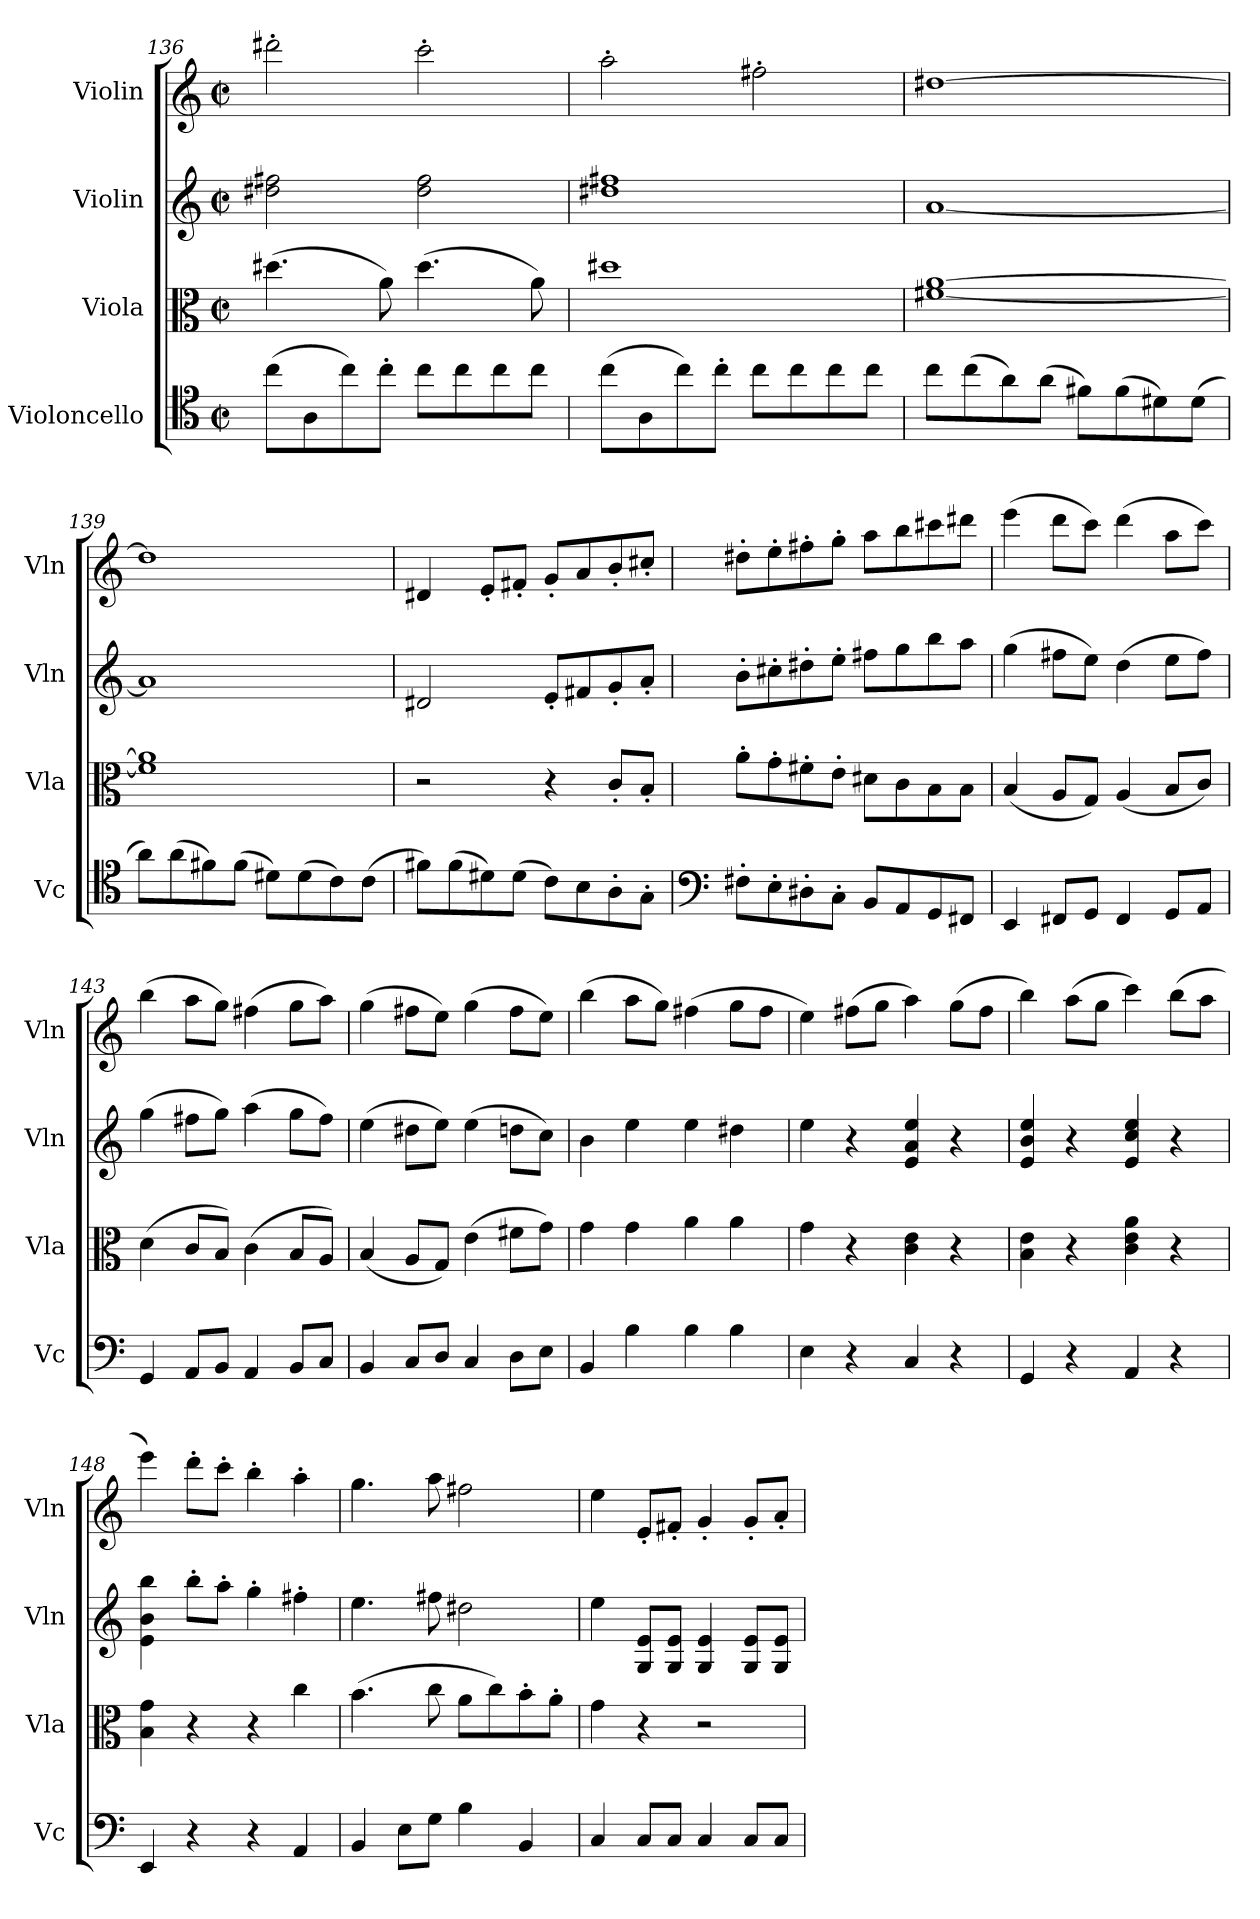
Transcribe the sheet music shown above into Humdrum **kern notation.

**kern	**kern	**kern	**kern
*part4	*part3	*part2	*part1
*staff4	*staff3	*staff2	*staff1
*I"Violoncello	*I"Viola	*I"Violin	*I"Violin
*I'Vc	*I'Vla	*I'Vln	*I'Vln
*clefC4	*clefC3	*clefG2	*clefG2
*k[]	*k[]	*k[]	*k[]
*M2/2	*M2/2	*M2/2	*M2/2
*met(c|)	*met(c|)	*met(c|)	*met(c|)
=136	=136	=136	=136
(8cc\L	(4.dd#X\	2dd#X\ 2ff#X\	2ddd#X'\
8A\	.	.	.
8cc\)	.	.	.
8cc'\J	8a\)	.	.
8cc\L	(4.dd#\	2dd#\ 2ff#\	2ccc'\
8cc\	.	.	.
8cc\	.	.	.
8cc\J	8a\)	.	.
=137	=137	=137	=137
(8cc\L	1dd#X	1dd#X 1ff#X	2aa'\
8A\	.	.	.
8cc\)	.	.	.
8cc'\J	.	.	.
8cc\L	.	.	2ff#X'\
8cc\	.	.	.
8cc\	.	.	.
8cc\J	.	.	.
=138	=138	=138	=138
8cc\L	[1f#X [1a	[1a	[1dd#X
(8cc\	.	.	.
8a\)	.	.	.
(8a\J	.	.	.
8f#X\L)	.	.	.
(8f#\	.	.	.
8d#X\)	.	.	.
(8d#\J	.	.	.
=139	=139	=139	=139
8a\L)	1f#] 1a]	1a]	1dd#]
(8a\	.	.	.
8f#X\)	.	.	.
(8f#\J	.	.	.
8d#X\L)	.	.	.
(8d#\	.	.	.
8c\)	.	.	.
(8c\J	.	.	.
=140	=140	=140	=140
8f#X\L)	2r	2d#X/	4d#X/
(8f#\	.	.	.
8d#X\)	.	.	8e'/L
(8d#\J	.	.	8f#X'/J
8c\L)	4r	8e'/L	8g'/L
8B\	.	8f#X/	8a/
8A'\	8c'/L	8g'/	8b'/
8G'\J	8B'/J	8a'/J	8cc#X'/J
=141	=141	=141	=141
*clefF4	*	*	*
8F#X'\L	8a'\L	8b'\L	8dd#X'\L
8E'\	8g'\	8cc#X'\	8ee'\
8D#X'\	8f#X'\	8dd#X'\	8ff#X'\
8C'\J	8e'\J	8ee'\J	8gg'\J
8BB/L	8d#X\L	8ff#X\L	8aa\L
8AA/	8c\	8gg\	8bb\
8GG/	8B\	8bb\	8ccc#X\
8FF#X/J	8B\J	8aa\J	8ddd#X\J
=142	=142	=142	=142
4EE/	(4B/	(4gg\	(4eee\
8FF#X/L	8A/L	8ff#X\L	8ddd\L
8GG/J	8G/J)	8ee\J)	8ccc\J)
4FF#/	(4A/	(4dd\	(4ddd\
8GG/L	8B/L	8ee\L	8aa\L
8AA/J	8c/J)	8ff#\J)	8ccc\J)
=143	=143	=143	=143
4GG/	(4d\	(4gg\	(4bb\
8AA/L	8c/L	8ff#X\L	8aa\L
8BB/J	8B/J)	8gg\J)	8gg\J)
4AA/	(4c\	(4aa\	(4ff#X\
8BB/L	8B/L	8gg\L	8gg\L
8C/J	8A/J)	8ff#\J)	8aa\J)
=144	=144	=144	=144
4BB/	(4B/	(4ee\	(4gg\
8C/L	8A/L	8dd#X\L	8ff#X\L
8D/J	8G/J)	8ee\J)	8ee\J)
4C/	(4e\	(4ee\	(4gg\
8D\L	8f#X\L	8ddn\L	8ff#\L
8E\J	8g\J)	8cc\J)	8ee\J)
=145	=145	=145	=145
4BB/	4g\	4b\	(4bb\
4B\	4g\	4ee\	8aa\L
.	.	.	8gg\J)
4B\	4a\	4ee\	(4ff#X\
4B\	4a\	4dd#X\	8gg\L
.	.	.	8ff#\J
=146	=146	=146	=146
4E\	4g\	4ee\	4ee\)
4r	4r	4r	(8ff#X\L
.	.	.	8gg\J
4C/	4c\ 4e\	4e/ 4a/ 4ee/	4aa\)
4r	4r	4r	(8gg\L
.	.	.	8ff#\J
=147	=147	=147	=147
4GG/	4B\ 4e\	4e/ 4b/ 4ee/	4bb\)
4r	4r	4r	(8aa\L
.	.	.	8gg\J
4AA/	4c\ 4e\ 4a\	4e/ 4cc/ 4ee/	4ccc\)
4r	4r	4r	(8bb\L
.	.	.	8aa\J
=148	=148	=148	=148
4EE/	4B\ 4g\	4e\ 4b\ 4bb\	4eee\)
4r	4r	8bb'\L	8ddd'\L
.	.	8aa'\J	8ccc'\J
4r	4r	4gg'\	4bb'\
4AA/	4cc\	4ff#X'\	4aa'\
=149	=149	=149	=149
4BB/	(4.b\	4.ee\	4.gg\
8E\L	.	.	.
8G\J	8cc\	8ff#X\	8aa\
4B\	8a\L	2dd#X\	2ff#X\
.	8cc\)	.	.
4BB/	8b'\	.	.
.	8a'\J	.	.
=150	=150	=150	=150
4C/	4g\	4ee\	4ee\
8C/L	4r	8G/ 8e/L	8e'/L
8C/J	.	8G/ 8e/J	8f#X'/J
4C/	2r	4G/ 4e/	4g'/
8C/L	.	8G/ 8e/L	8g'/L
8C/J	.	8G/ 8e/J	8a'/J
=	=	=	=
*-	*-	*-	*-
